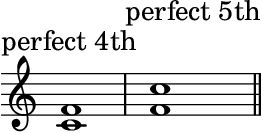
\version "2.24.4"
\language "english"
#(ly:set-option 'crop #t)
\include "include/alt.ly"
\score {
  \midi {
    \tempo 4=140
  }
  \layout {
    \context {
      \Score
      \omit BarNumber
    }
  }
  {
    \new Staff {
      \key c \major
      \override Timing.TimeSignature.stencil = ##f
      \clef treble
      {
        \sectionLabel "perfect 4th"
        \skip \f % spacer to set voice volume
        < c' f' >1 |
        \sectionLabel "perfect 5th"
        < f' c'' >
        \bar "||"
      }
    }
  }
}
